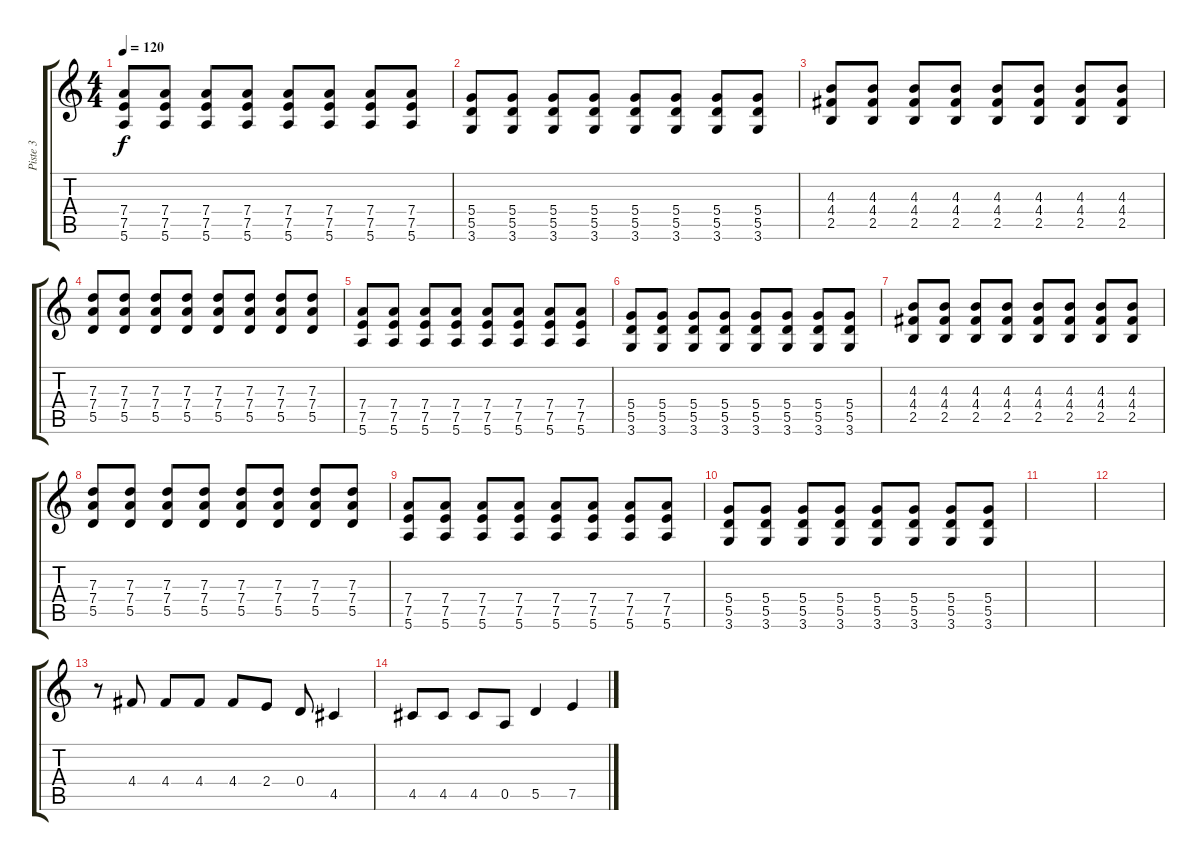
\track ("Piste 3" "Piste 3") {instrument acousticguitarsteel}
\staff {score tabs}
\tuning (E4 B3 G3 D3 A2 E2) {hide}
\ts (4 4)
\tempo 120
\clef g2
\ks c
(7.4 7.5 5.6).8{dy f} (7.4 7.5 5.6).8 (7.4 7.5 5.6).8 (7.4 7.5 5.6).8 (7.4 7.5 5.6).8 (7.4 7.5 5.6).8 (7.4 7.5 5.6).8 (7.4 7.5 5.6).8 |
(5.4 5.5 3.6).8 (5.4 5.5 3.6).8 (5.4 5.5 3.6).8 (5.4 5.5 3.6).8 (5.4 5.5 3.6).8 (5.4 5.5 3.6).8 (5.4 5.5 3.6).8 (5.4 5.5 3.6).8 |
(4.3 4.4 2.5).8 (4.3 4.4 2.5).8 (4.3 4.4 2.5).8 (4.3 4.4 2.5).8 (4.3 4.4 2.5).8 (4.3 4.4 2.5).8 (4.3 4.4 2.5).8 (4.3 4.4 2.5).8 |
(7.3 7.4 5.5).8 (7.3 7.4 5.5).8 (7.3 7.4 5.5).8 (7.3 7.4 5.5).8 (7.3 7.4 5.5).8 (7.3 7.4 5.5).8 (7.3 7.4 5.5).8 (7.3 7.4 5.5).8 |
(7.4 7.5 5.6).8 (7.4 7.5 5.6).8 (7.4 7.5 5.6).8 (7.4 7.5 5.6).8 (7.4 7.5 5.6).8 (7.4 7.5 5.6).8 (7.4 7.5 5.6).8 (7.4 7.5 5.6).8 |
(5.4 5.5 3.6).8 (5.4 5.5 3.6).8 (5.4 5.5 3.6).8 (5.4 5.5 3.6).8 (5.4 5.5 3.6).8 (5.4 5.5 3.6).8 (5.4 5.5 3.6).8 (5.4 5.5 3.6).8 |
(4.3 4.4 2.5).8 (4.3 4.4 2.5).8 (4.3 4.4 2.5).8 (4.3 4.4 2.5).8 (4.3 4.4 2.5).8 (4.3 4.4 2.5).8 (4.3 4.4 2.5).8 (4.3 4.4 2.5).8 |
(7.3 7.4 5.5).8 (7.3 7.4 5.5).8 (7.3 7.4 5.5).8 (7.3 7.4 5.5).8 (7.3 7.4 5.5).8 (7.3 7.4 5.5).8 (7.3 7.4 5.5).8 (7.3 7.4 5.5).8 |
(7.4 7.5 5.6).8 (7.4 7.5 5.6).8 (7.4 7.5 5.6).8 (7.4 7.5 5.6).8 (7.4 7.5 5.6).8 (7.4 7.5 5.6).8 (7.4 7.5 5.6).8 (7.4 7.5 5.6).8 |
(5.4 5.5 3.6).8 (5.4 5.5 3.6).8 (5.4 5.5 3.6).8 (5.4 5.5 3.6).8 (5.4 5.5 3.6).8 (5.4 5.5 3.6).8 (5.4 5.5 3.6).8 (5.4 5.5 3.6).8 |
|
|
r.8 4.4.8 4.4.8 4.4.8 4.4.8 2.4.8 0.4.8 4.5.4 |
4.5.8 4.5.8 4.5.8 0.5.8 5.5.4 7.5.4
